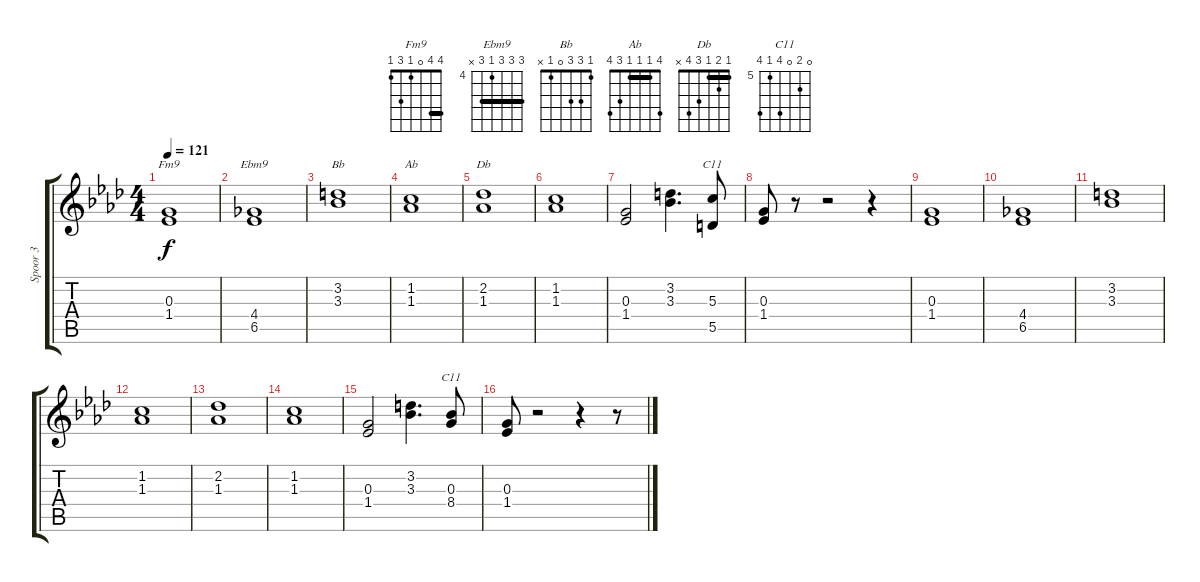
\track ("Spoor 3" "Spoor 3") {instrument electricguitarclean}
\staff {score tabs}
\tuning (E4 B3 G3 D3 A2 E2) {hide}
\chord ("Fm9" 4 4 0 1 3 1) {barre 4}
\chord ("Ebm9" 6 6 6 4 6 x) {firstfret 4 barre 6}
\chord ("Bb" 1 3 3 0 1 x)
\chord ("Ab" 4 1 1 1 3 4) {barre 1}
\chord ("Db" 1 2 1 3 4 x) {barre 1}
\chord ("C11" x 6 5 3 3 x) {firstfret 3 barre 3}
\chord ("C11" 0 6 0 8 5 8) {firstfret 5}
\ts (4 4)
\tempo 121
\clef g2
\ks ab
(0.3 1.4).1{ch "Fm9" dy f} |
(4.4 6.5).1{ch "Ebm9"} |
(3.2 3.3).1{ch "Bb"} |
(1.2 1.3).1{ch "Ab"} |
(2.2 1.3).1{ch "Db"} |
(1.2 1.3).1 |
(0.3 1.4).2 (3.2 3.3).4{d} (5.3 5.5).8{ch "C11"} |
(0.3 1.4).8 r.8 r.2 r.4 |
(0.3 1.4).1 |
(4.4 6.5).1 |
(3.2 3.3).1 |
(1.2 1.3).1 |
(2.2 1.3).1 |
(1.2 1.3).1 |
(0.3 1.4).2 (3.2 3.3).4{d} (0.3 8.4).8{ch "C11"} |
(0.3 1.4).8 r.2 r.4 r.8
